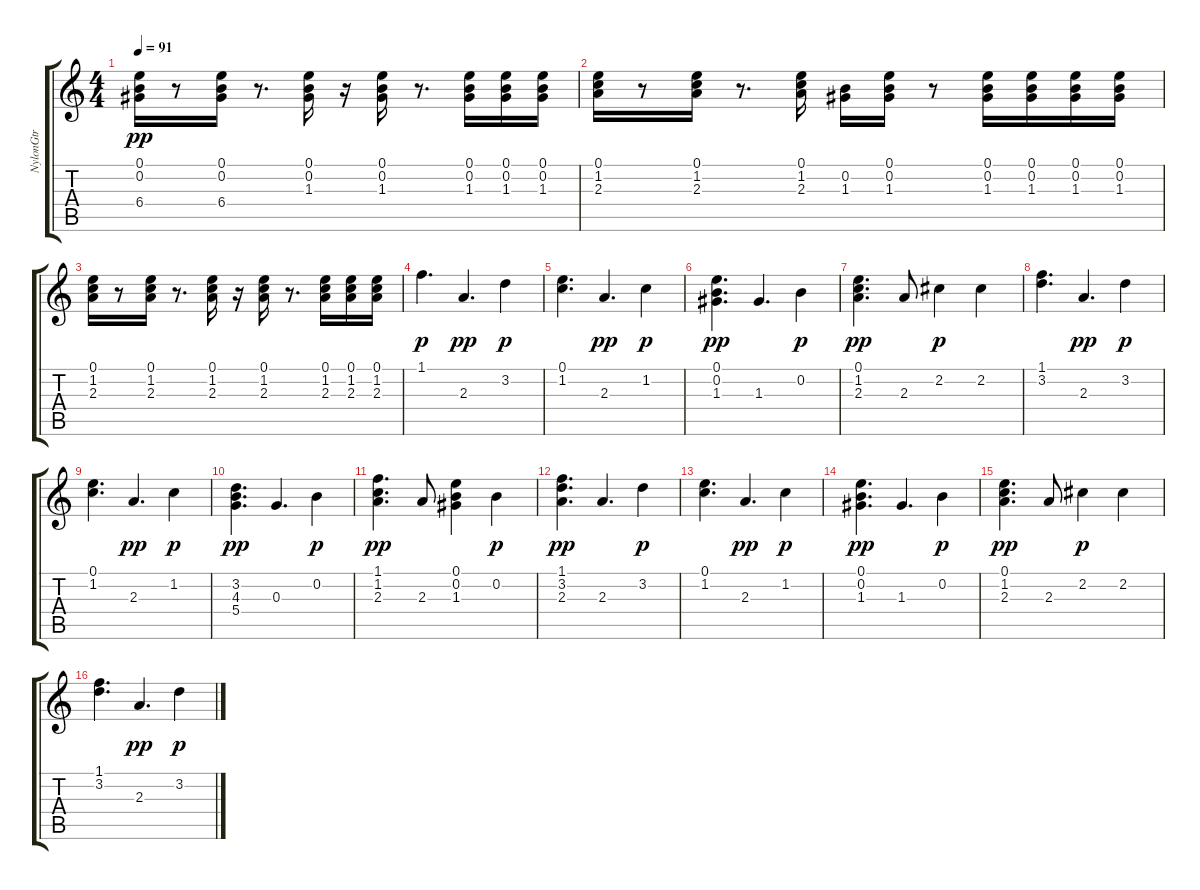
\track ("NylonGtr" "NylonGtr") {instrument acousticguitarnylon}
\staff {score tabs}
\tuning (E4 B3 G3 D3 A2 E2) {hide}
\ts (4 4)
\tempo 91
\clef g2
\ks c
(0.1 0.2 6.4).16{dy pp} r.8 (0.1 0.2 6.4).16 r.8{d} (0.1 0.2 1.3).16 r.16 (0.1 0.2 1.3).16 r.8{d} (0.1 0.2 1.3).16 (0.1 0.2 1.3).16 (0.1 0.2 1.3).16 |
(0.1 1.2 2.3).16 r.8 (0.1 1.2 2.3).16 r.8{d} (0.1 1.2 2.3).16 (0.2 1.3).16 (0.1 0.2 1.3).16 r.8 (0.1 0.2 1.3).16 (0.1 0.2 1.3).16 (0.1 0.2 1.3).16 (0.1 0.2 1.3).16 |
(0.1 1.2 2.3).16 r.8 (0.1 1.2 2.3).16 r.8{d} (0.1 1.2 2.3).16 r.16 (0.1 1.2 2.3).16 r.8{d} (0.1 1.2 2.3).16 (0.1 1.2 2.3).16 (0.1 1.2 2.3).16 |
1.1.4{d dy p} 2.3.4{d dy pp} 3.2.4{dy p} |
(0.1 1.2).4{d} 2.3.4{d dy pp} 1.2.4{dy p} |
(0.1 0.2 1.3).4{d dy pp} 1.3.4{d} 0.2.4{dy p} |
(0.1 1.2 2.3).4{d dy pp} 2.3.8 2.2.4{dy p} 2.2.4 |
(1.1 3.2).4{d} 2.3.4{d dy pp} 3.2.4{dy p} |
(0.1 1.2).4{d} 2.3.4{d dy pp} 1.2.4{dy p} |
(3.2 4.3 5.4).4{d dy pp} 0.3.4{d} 0.2.4{dy p} |
(1.1 1.2 2.3).4{d dy pp} 2.3.8 (0.1 0.2 1.3).4 0.2.4{dy p} |
(1.1 3.2 2.3).4{d dy pp} 2.3.4{d} 3.2.4{dy p} |
(0.1 1.2).4{d} 2.3.4{d dy pp} 1.2.4{dy p} |
(0.1 0.2 1.3).4{d dy pp} 1.3.4{d} 0.2.4{dy p} |
(0.1 1.2 2.3).4{d dy pp} 2.3.8 2.2.4{dy p} 2.2.4 |
(1.1 3.2).4{d} 2.3.4{d dy pp} 3.2.4{dy p}
